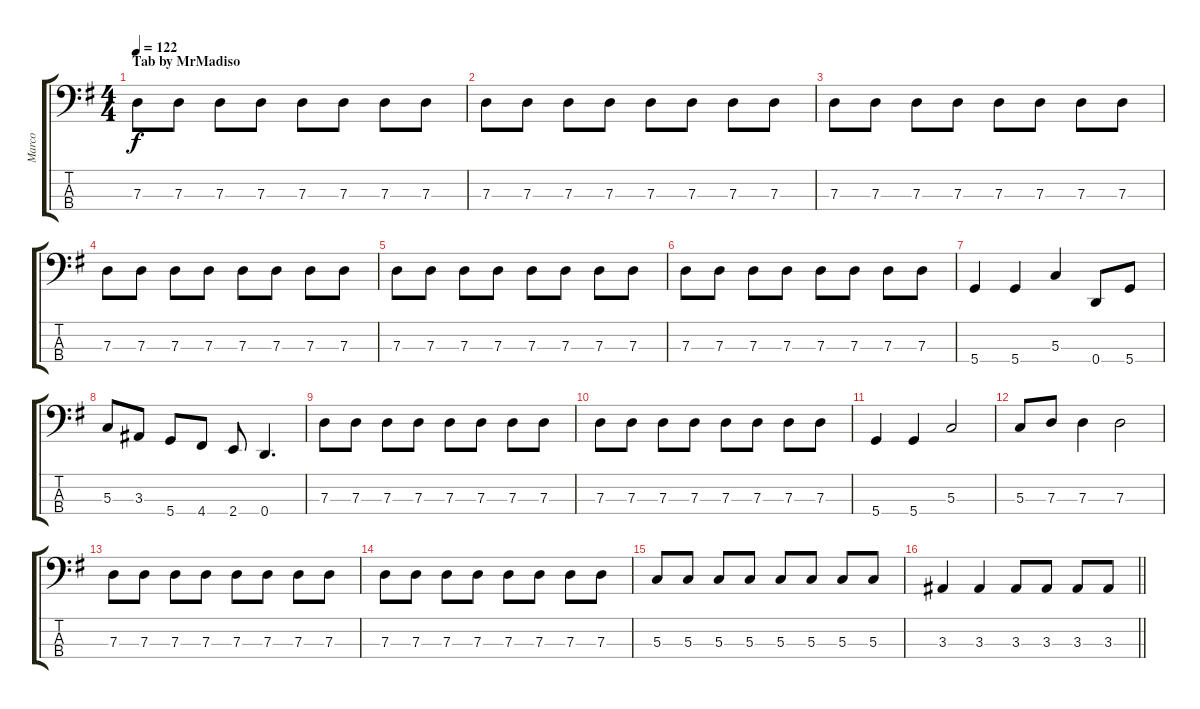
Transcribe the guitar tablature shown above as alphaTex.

\track ("Marco" "Marco") {instrument electricbassfinger}
\staff {score tabs}
\tuning (F2 C2 G1 D1) {hide}
\ts (4 4)
\section ("" "Tab by MrMadiso")
\tempo 122
\clef f4
\ks g
7.3.8{dy f instrument electricbassfinger} 7.3.8 7.3.8 7.3.8 7.3.8 7.3.8 7.3.8 7.3.8 |
7.3.8 7.3.8 7.3.8 7.3.8 7.3.8 7.3.8 7.3.8 7.3.8 |
7.3.8 7.3.8 7.3.8 7.3.8 7.3.8 7.3.8 7.3.8 7.3.8 |
7.3.8 7.3.8 7.3.8 7.3.8 7.3.8 7.3.8 7.3.8 7.3.8 |
7.3.8 7.3.8 7.3.8 7.3.8 7.3.8 7.3.8 7.3.8 7.3.8 |
7.3.8 7.3.8 7.3.8 7.3.8 7.3.8 7.3.8 7.3.8 7.3.8 |
5.4.4 5.4.4 5.3.4 0.4.8 5.4.8 |
5.3.8 3.3.8 5.4.8 4.4.8 2.4.8 0.4.4{d} |
7.3.8 7.3.8 7.3.8 7.3.8 7.3.8 7.3.8 7.3.8 7.3.8 |
7.3.8 7.3.8 7.3.8 7.3.8 7.3.8 7.3.8 7.3.8 7.3.8 |
5.4.4 5.4.4 5.3.2 |
5.3.8 7.3.8 7.3.4 7.3.2 |
7.3.8 7.3.8 7.3.8 7.3.8 7.3.8 7.3.8 7.3.8 7.3.8 |
7.3.8 7.3.8 7.3.8 7.3.8 7.3.8 7.3.8 7.3.8 7.3.8 |
5.3.8 5.3.8 5.3.8 5.3.8 5.3.8 5.3.8 5.3.8 5.3.8 |
\barLineRight lightlight
3.3.4 3.3.4 3.3.8 3.3.8 3.3.8 3.3.8
